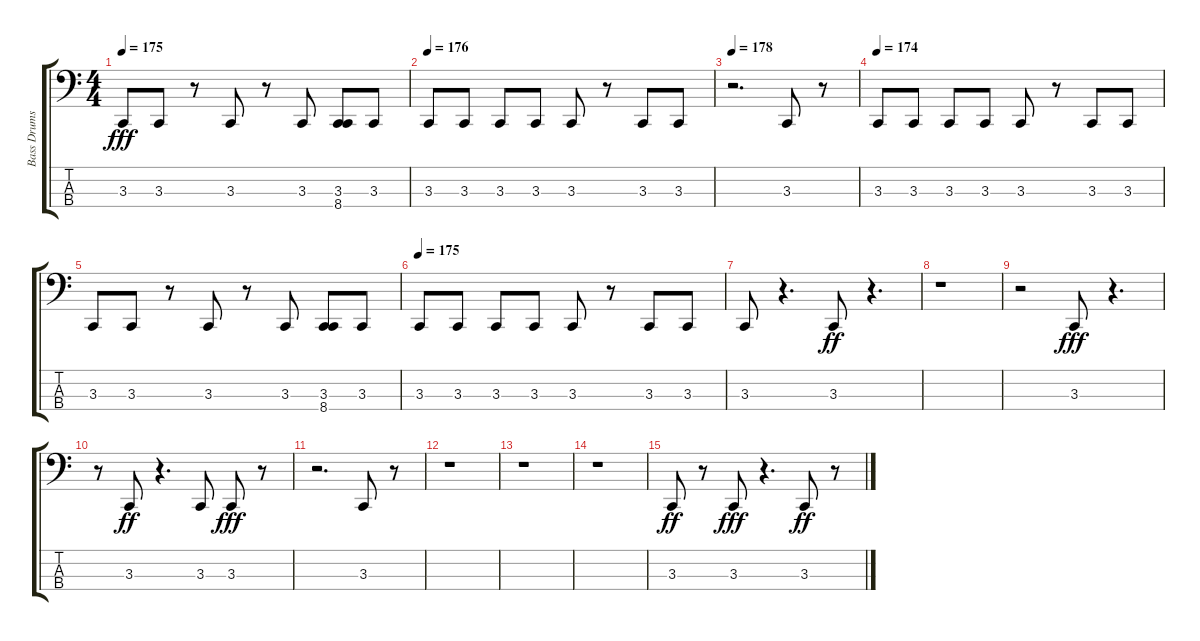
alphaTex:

\track ("Bass Drums" "Bass Drums") {instrument acousticgrandpiano}
\staff {score tabs}
\tuning (G2 D2 A1 E1) {hide}
\ts (4 4)
\tempo 175
\clef f4
\ks c
3.3.8{dy fff} 3.3.8 r.8 3.3.8 r.8 3.3.8 (3.3 8.4).8 3.3.8 |
\tempo 176
3.3.8 3.3.8 3.3.8 3.3.8 3.3.8 r.8 3.3.8 3.3.8 |
\tempo 178
r.2{d} 3.3.8 r.8 |
\tempo 174
3.3.8 3.3.8 3.3.8 3.3.8 3.3.8 r.8 3.3.8 3.3.8 |
3.3.8 3.3.8 r.8 3.3.8 r.8 3.3.8 (3.3 8.4).8 3.3.8 |
\tempo 175
3.3.8 3.3.8 3.3.8 3.3.8 3.3.8 r.8 3.3.8 3.3.8 |
3.3.8 r.4{d} 3.3.8{dy ff} r.4{d} |
r.1 |
r.2 3.3.8{dy fff} r.4{d} |
r.8 3.3.8{dy ff} r.4{d} 3.3.8 3.3.8{dy fff} r.8 |
r.2{d} 3.3.8 r.8 |
r.1 |
r.1 |
r.1 |
3.3.8{dy ff} r.8 3.3.8{dy fff} r.4{d} 3.3.8{dy ff} r.8
